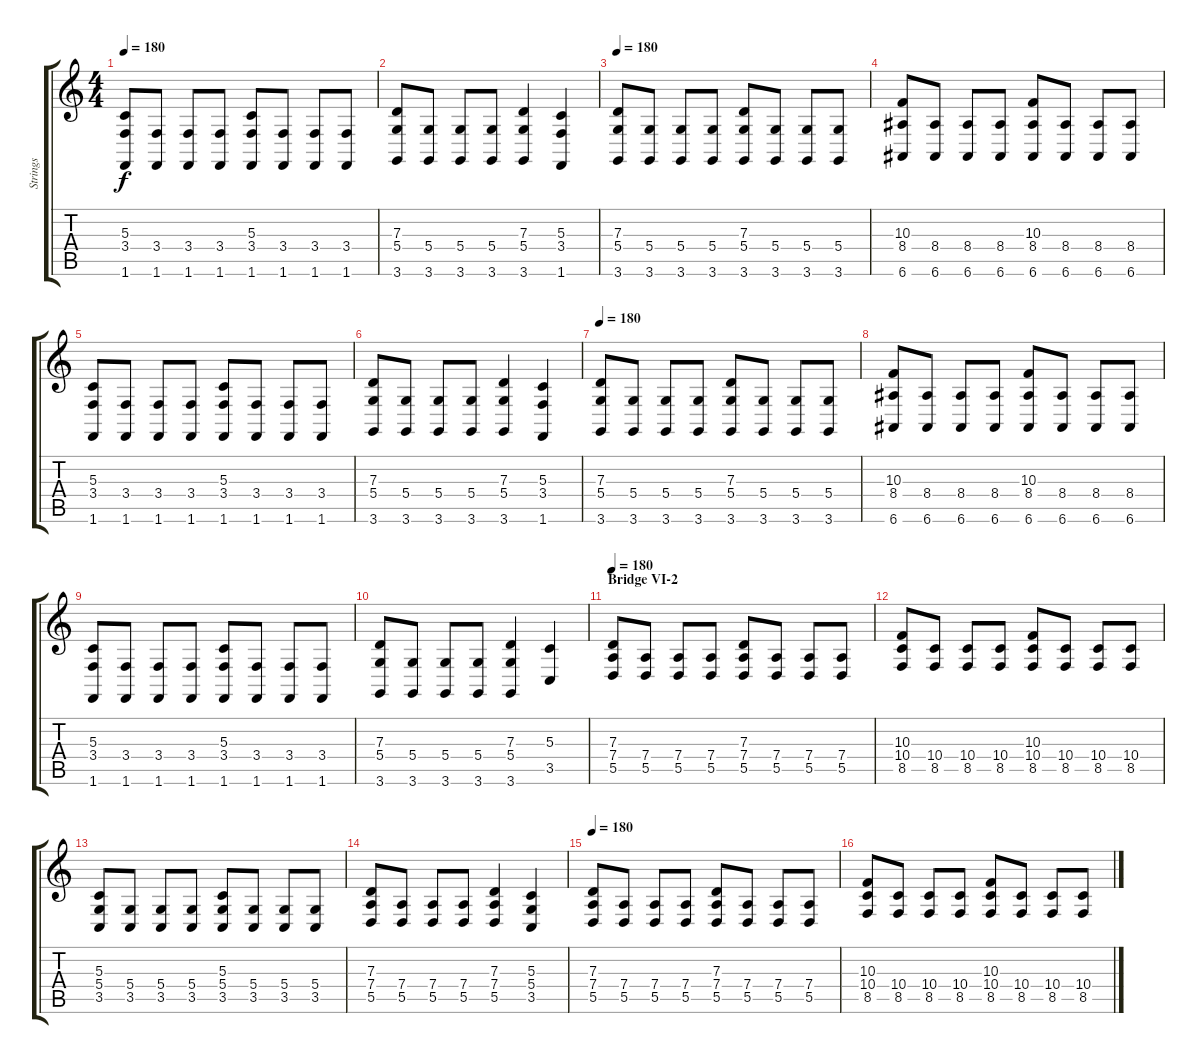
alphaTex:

\track ("Strings" "Strings") {instrument stringensemble1}
\staff {score tabs}
\tuning (E4 B3 G3 D3 A2 E2) {hide}
\ts (4 4)
\tempo 180
\clef g2
\ks c
(5.3 3.4 1.6).8{dy f} (3.4 1.6).8 (3.4 1.6).8 (3.4 1.6).8 (5.3 3.4 1.6).8 (3.4 1.6).8 (3.4 1.6).8 (3.4 1.6).8 |
(7.3 5.4 3.6).8 (5.4 3.6).8 (5.4 3.6).8 (5.4 3.6).8 (7.3 5.4 3.6).4 (5.3 3.4 1.6).4 |
\tempo 180
(7.3 5.4 3.6).8 (5.4 3.6).8 (5.4 3.6).8 (5.4 3.6).8 (7.3 5.4 3.6).8 (5.4 3.6).8 (5.4 3.6).8 (5.4 3.6).8 |
(10.3 8.4 6.6).8 (8.4 6.6).8 (8.4 6.6).8 (8.4 6.6).8 (10.3 8.4 6.6).8 (8.4 6.6).8 (8.4 6.6).8 (8.4 6.6).8 |
(5.3 3.4 1.6).8 (3.4 1.6).8 (3.4 1.6).8 (3.4 1.6).8 (5.3 3.4 1.6).8 (3.4 1.6).8 (3.4 1.6).8 (3.4 1.6).8 |
(7.3 5.4 3.6).8 (5.4 3.6).8 (5.4 3.6).8 (5.4 3.6).8 (7.3 5.4 3.6).4 (5.3 3.4 1.6).4 |
\tempo 180
(7.3 5.4 3.6).8 (5.4 3.6).8 (5.4 3.6).8 (5.4 3.6).8 (7.3 5.4 3.6).8 (5.4 3.6).8 (5.4 3.6).8 (5.4 3.6).8 |
(10.3 8.4 6.6).8 (8.4 6.6).8 (8.4 6.6).8 (8.4 6.6).8 (10.3 8.4 6.6).8 (8.4 6.6).8 (8.4 6.6).8 (8.4 6.6).8 |
(5.3 3.4 1.6).8 (3.4 1.6).8 (3.4 1.6).8 (3.4 1.6).8 (5.3 3.4 1.6).8 (3.4 1.6).8 (3.4 1.6).8 (3.4 1.6).8 |
(7.3 5.4 3.6).8 (5.4 3.6).8 (5.4 3.6).8 (5.4 3.6).8 (7.3 5.4 3.6).4 (5.3 3.5).4 |
\section ("" "Bridge VI-2")
\tempo 180
(7.3 7.4 5.5).8 (7.4 5.5).8 (7.4 5.5).8 (7.4 5.5).8 (7.3 7.4 5.5).8 (7.4 5.5).8 (7.4 5.5).8 (7.4 5.5).8 |
(10.3 10.4 8.5).8 (10.4 8.5).8 (10.4 8.5).8 (10.4 8.5).8 (10.3 10.4 8.5).8 (10.4 8.5).8 (10.4 8.5).8 (10.4 8.5).8 |
(5.3 5.4 3.5).8 (5.4 3.5).8 (5.4 3.5).8 (5.4 3.5).8 (5.3 5.4 3.5).8 (5.4 3.5).8 (5.4 3.5).8 (5.4 3.5).8 |
(7.3 7.4 5.5).8 (7.4 5.5).8 (7.4 5.5).8 (7.4 5.5).8 (7.3 7.4 5.5).4 (5.3 5.4 3.5).4 |
\tempo 180
(7.3 7.4 5.5).8 (7.4 5.5).8 (7.4 5.5).8 (7.4 5.5).8 (7.3 7.4 5.5).8 (7.4 5.5).8 (7.4 5.5).8 (7.4 5.5).8 |
(10.3 10.4 8.5).8 (10.4 8.5).8 (10.4 8.5).8 (10.4 8.5).8 (10.3 10.4 8.5).8 (10.4 8.5).8 (10.4 8.5).8 (10.4 8.5).8
